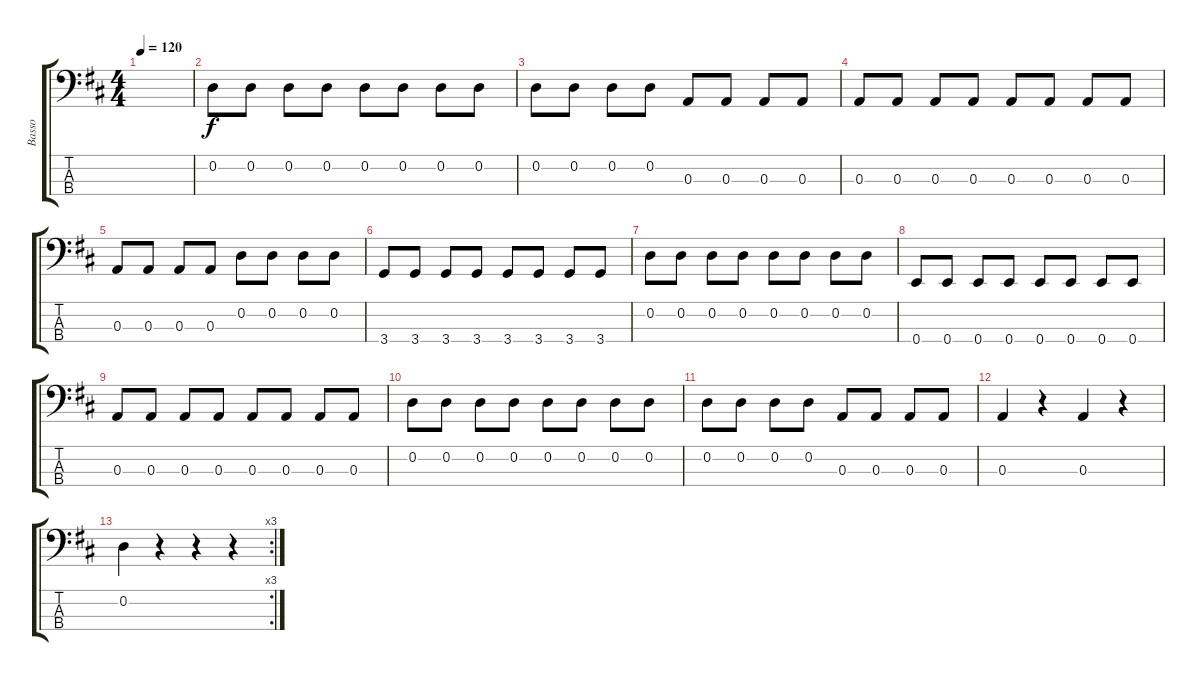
\track ("Basso" "Basso") {instrument electricbasspick}
\staff {score tabs}
\tuning (G2 D2 A1 E1) {hide}
\ts (4 4)
\tempo 120
\clef f4
\ks d
|
0.2.8 0.2.8 0.2.8 0.2.8 0.2.8 0.2.8 0.2.8 0.2.8 |
0.2.8 0.2.8 0.2.8 0.2.8 0.3.8 0.3.8 0.3.8 0.3.8 |
0.3.8 0.3.8 0.3.8 0.3.8 0.3.8 0.3.8 0.3.8 0.3.8 |
0.3.8 0.3.8 0.3.8 0.3.8 0.2.8 0.2.8 0.2.8 0.2.8 |
3.4.8 3.4.8 3.4.8 3.4.8 3.4.8 3.4.8 3.4.8 3.4.8 |
0.2.8 0.2.8 0.2.8 0.2.8 0.2.8 0.2.8 0.2.8 0.2.8 |
0.4.8 0.4.8 0.4.8 0.4.8 0.4.8 0.4.8 0.4.8 0.4.8 |
0.3.8 0.3.8 0.3.8 0.3.8 0.3.8 0.3.8 0.3.8 0.3.8 |
0.2.8 0.2.8 0.2.8 0.2.8 0.2.8 0.2.8 0.2.8 0.2.8 |
0.2.8 0.2.8 0.2.8 0.2.8 0.3.8 0.3.8 0.3.8 0.3.8 |
0.3.4 r.4 0.3.4 r.4 |
\rc 3
0.2.4 r.4 r.4 r.4
